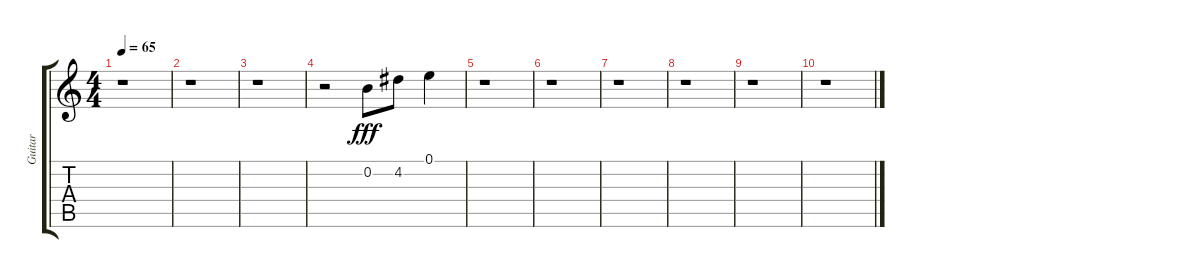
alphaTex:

\track ("Guitar" "Guitar") {instrument acousticguitarnylon}
\staff {score tabs}
\tuning (E4 B3 G3 D3 A2 E2) {hide}
\ts (4 4)
\tempo 65
\clef g2
\ks c
r.1{dy fff} |
r.1 |
r.1 |
r.2 0.2.8 4.2.8 0.1.4 |
r.1 |
r.1 |
r.1 |
r.1 |
r.1 |
r.1
